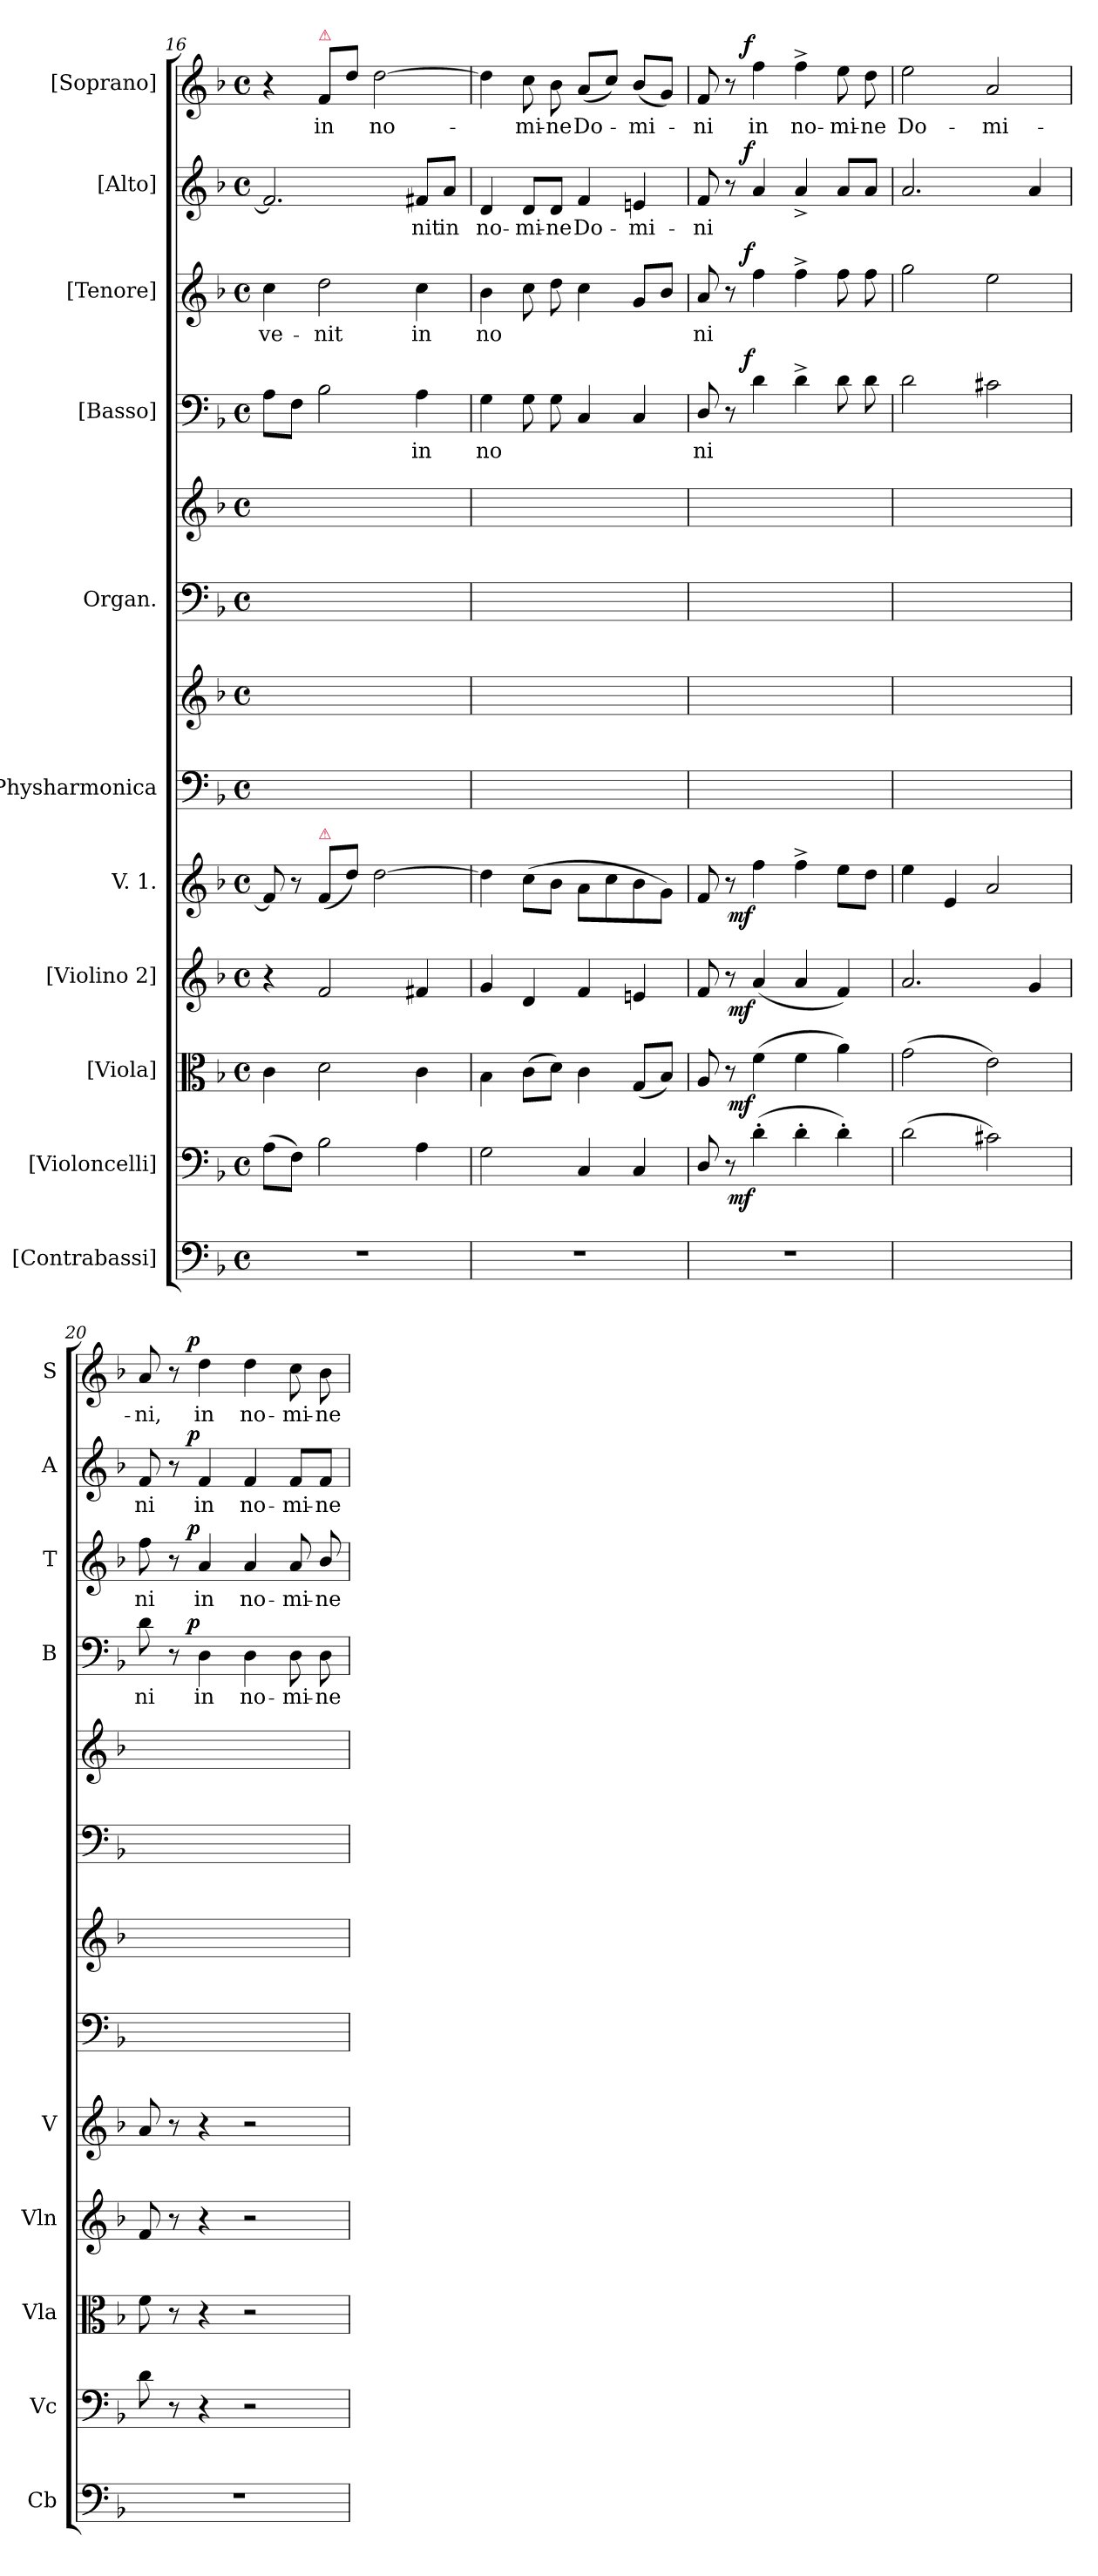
**kern	**kern	**dynam	**kern	**dynam	**kern	**dynam	**kern	**dynam	**kern	**kern	**kern	**kern	**kern	**text	**dynam	**kern	**text	**dynam	**kern	**text	**dynam	**kern	**text	**dynam
*part11	*part10	*part10	*part9	*part9	*part8	*part8	*part7	*part7	*part6	*part6	*part5	*part5	*part4	*part4	*part4	*part3	*part3	*part3	*part2	*part2	*part2	*part1	*part1	*part1
*staff13	*staff12	*staff12	*staff11	*staff11	*staff10	*staff10	*staff9	*staff9	*staff8	*staff7	*staff6	*staff5	*staff4	*staff4	*staff4	*staff3	*staff3	*staff3	*staff2	*staff2	*staff2	*staff1	*staff1	*staff1
*I"[Contrabassi]	*I"[Violoncelli]	*	*I"[Viola]	*	*I"[Violino 2]	*	*I"V. 1.	*	*I"Physharmonica	*	*I"Organ.	*	*I"[Basso]	*	*	*I"[Tenore]	*	*	*I"[Alto]	*	*	*I"[Soprano]	*	*
*I'Cb	*I'Vc	*	*I'Vla	*	*I'Vln	*	*I'V	*	*	*	*	*	*I'B	*	*	*I'T	*	*	*I'A	*	*	*I'S	*	*
*clefF4	*clefF4	*	*clefC3	*	*clefG2	*	*clefG2	*	*clefF4	*clefG2	*clefF4	*clefG2	*clefF4	*	*	*clefG2	*	*	*clefG2	*	*	*clefG2	*	*
*	*	*	*	*	*	*	*	*	*	*	*	*	*	*	*	*ITrd7c12	*	*	*	*	*	*	*	*
*k[b-]	*k[b-]	*	*k[b-]	*	*k[b-]	*	*k[b-]	*	*k[b-]	*k[b-]	*k[b-]	*k[b-]	*k[b-]	*	*	*k[b-]	*	*	*k[b-]	*	*	*k[b-]	*	*
*F:	*F:	*	*F:	*	*F:	*	*F:	*	*F:	*F:	*F:	*F:	*F:	*	*	*F:	*	*	*F:	*	*	*F:	*	*
*M4/4	*M4/4	*	*M4/4	*	*M4/4	*	*M4/4	*	*M4/4	*M4/4	*M4/4	*M4/4	*M4/4	*	*	*M4/4	*	*	*M4/4	*	*	*M4/4	*	*
*met(c)	*met(c)	*	*met(c)	*	*met(c)	*	*met(c)	*	*met(c)	*met(c)	*met(c)	*met(c)	*met(c)	*	*	*met(c)	*	*	*met(c)	*	*	*met(c)	*	*
=16	=16	=16	=16	=16	=16	=16	=16	=16	=16	=16	=16	=16	=16	=16	=16	=16	=16	=16	=16	=16	=16	=16	=16	=16
1r	(8A\L	.	4c\	.	4r	.	8f/]	.	1ryy	1ryy	1ryy	1ryy	8A\L	.	.	4c\	ve-	.	2.f/]	.	.	4r	.	.
.	8F\J)	.	.	.	.	.	8r	.	.	.	.	.	8F\J	.	.	.	.	.	.	.	.	.	.	.
!	!	!	!	!	!	!	!	!	!	!	!	!	!	!	!	!	!	!	!	!	!	!LO:TX:a:color=crimson:t=⚠	!	!
!	!	!	!	!	!	!	!LO:TX:a:color=crimson:t=⚠	!	!	!	!	!	!	!	!	!	!	!	!	!	!	!	!	!
.	2B-\	.	2d\	.	2f/	.	(8f/L	.	.	.	.	.	2B-\	.	.	2d\	-nit	.	.	.	.	8f/L	in	.
.	.	.	.	.	.	.	8dd\J)	.	.	.	.	.	.	.	.	.	.	.	.	.	.	8dd\J	.	.
.	.	.	.	.	.	.	[2dd\	.	.	.	.	.	.	.	.	.	.	.	.	.	.	[2dd\	no-	.
.	4A\	.	4c\	.	4f#X/	.	.	.	.	.	.	.	4A\	in	.	4c\	in	.	8f#X/L	-nit	.	.	.	.
.	.	.	.	.	.	.	.	.	.	.	.	.	.	.	.	.	.	.	8a/J	in	.	.	.	.
=17	=17	=17	=17	=17	=17	=17	=17	=17	=17	=17	=17	=17	=17	=17	=17	=17	=17	=17	=17	=17	=17	=17	=17	=17
1r	2G\	.	4B-\	.	4g/	.	4dd\]	.	1ryy	1ryy	1ryy	1ryy	4G\	no	.	4B-\	no	.	4d/	no-	.	4dd\]	.	.
.	.	.	(8c\L	.	4d/	.	(8cc\L	.	.	.	.	.	8G\	.	.	8c\	.	.	8d/L	-mi-	.	8cc\	-mi-	.
.	.	.	8d\J)	.	.	.	8b-\J	.	.	.	.	.	8G\	.	.	8d\	.	.	8d/J	-ne	.	8b-\	-ne	.
.	4C/	.	4c\	.	4f/	.	8a\L	.	.	.	.	.	4C/	.	.	4c\	.	.	4f/	Do-	.	(8a/L	Do-	.
.	.	.	.	.	.	.	8cc\	.	.	.	.	.	.	.	.	.	.	.	.	.	.	8cc/J)	.	.
.	4C/	.	(8G/L	.	4en/	.	8b-\	.	.	.	.	.	4C/	.	.	8G/L	.	.	4en/	-mi-	.	(8b-/L	-mi-	.
.	.	.	8B-/J)	.	.	.	8g\J)	.	.	.	.	.	.	.	.	8B-/J	.	.	.	.	.	8g/J)	.	.
=18	=18	=18	=18	=18	=18	=18	=18	=18	=18	=18	=18	=18	=18	=18	=18	=18	=18	=18	=18	=18	=18	=18	=18	=18
1r	8D/	.	8A/	.	8f/	.	8f/	.	1ryy	1ryy	1ryy	1ryy	8D/	ni	.	8A/	ni	.	8f/	-ni	.	8f/	-ni	.
.	8r	.	8r	.	8r	.	8r	.	.	.	.	.	8r	.	.	8r	.	.	8r	.	.	8r	.	.
!	!	!LO:DY:b:rj	!	!LO:DY:b:rj	!	!LO:DY:b:rj	!	!LO:DY:b:rj	!	!	!	!	!	!	!LO:DY:a:rj	!	!	!LO:DY:a:rj	!	!	!LO:DY:a:rj	!	!	!LO:DY:a:rj
.	(4d'\	mf	(4f\	mf	(4a/	mf	4ff\	mf	.	.	.	.	4d\	.	f	4f\	.	f	4a/	.	f	4ff\	in	f
.	4d'\	.	4f\	.	4a/	.	4ff^\	.	.	.	.	.	4d^\	.	.	4f^\	.	.	4a^/	.	.	4ff^\	no-	.
.	4d'\)	.	4a\)	.	4f/)	.	8ee\L	.	.	.	.	.	8d\	.	.	8f\	.	.	8a/L	.	.	8ee\	-mi-	.
.	.	.	.	.	.	.	8dd\J	.	.	.	.	.	8d\	.	.	8f\	.	.	8a/J	.	.	8dd\	-ne	.
=19	=19	=19	=19	=19	=19	=19	=19	=19	=19	=19	=19	=19	=19	=19	=19	=19	=19	=19	=19	=19	=19	=19	=19	=19
1ryy	(2d\	.	(2g\	.	2.a/	.	4ee\	.	1ryy	1ryy	1ryy	1ryy	2d\	.	.	2g\	.	.	2.a/	.	.	2ee\	Do-	.
.	.	.	.	.	.	.	4e/	.	.	.	.	.	.	.	.	.	.	.	.	.	.	.	.	.
.	2c#X\)	.	2e\)	.	.	.	2a/	.	.	.	.	.	2c#X\	.	.	2e\	.	.	.	.	.	2a/	-mi-	.
.	.	.	.	.	4g/	.	.	.	.	.	.	.	.	.	.	.	.	.	4a/	.	.	.	.	.
=20	=20	=20	=20	=20	=20	=20	=20	=20	=20	=20	=20	=20	=20	=20	=20	=20	=20	=20	=20	=20	=20	=20	=20	=20
1r	8d\	.	8f\	.	8f/	.	8a/	.	1ryy	1ryy	1ryy	1ryy	8d\	ni	.	8f\	ni	.	8f/	ni	.	8a/	-ni,	.
.	8r	.	8r	.	8r	.	8r	.	.	.	.	.	8r	.	.	8r	.	.	8r	.	.	8r	.	.
!	!	!	!	!	!	!	!	!	!	!	!	!	!	!LO:LY:i	!LO:DY:a:rj	!	!LO:LY:i	!LO:DY:a:rj	!	!LO:LY:i	!LO:DY:a:rj	!	!	!LO:DY:a:rj
.	4r	.	4r	.	4r	.	4r	.	.	.	.	.	4D\	in	p	4A/	in	p	4f/	in	p	4dd\	in	p
!	!	!	!	!	!	!	!	!	!	!	!	!	!	!LO:LY:i	!	!	!LO:LY:i	!	!	!LO:LY:i	!	!	!	!
.	2r	.	2r	.	2r	.	2r	.	.	.	.	.	4D\	no-	.	4A/	no-	.	4f/	no-	.	4dd\	no-	.
!	!	!	!	!	!	!	!	!	!	!	!	!	!	!LO:LY:i	!	!	!LO:LY:i	!	!	!LO:LY:i	!	!	!	!
.	.	.	.	.	.	.	.	.	.	.	.	.	8D\	-mi-	.	8A/	-mi-	.	8f/L	-mi-	.	8cc\	-mi-	.
!	!	!	!	!	!	!	!	!	!	!	!	!	!	!LO:LY:i	!	!	!LO:LY:i	!	!	!LO:LY:i	!	!	!	!
.	.	.	.	.	.	.	.	.	.	.	.	.	8D\	-ne	.	8B-/	-ne	.	8f/J	-ne	.	8b-\	-ne	.
=	=	=	=	=	=	=	=	=	=	=	=	=	=	=	=	=	=	=	=	=	=	=	=	=
*-	*-	*-	*-	*-	*-	*-	*-	*-	*-	*-	*-	*-	*-	*-	*-	*-	*-	*-	*-	*-	*-	*-	*-	*-
